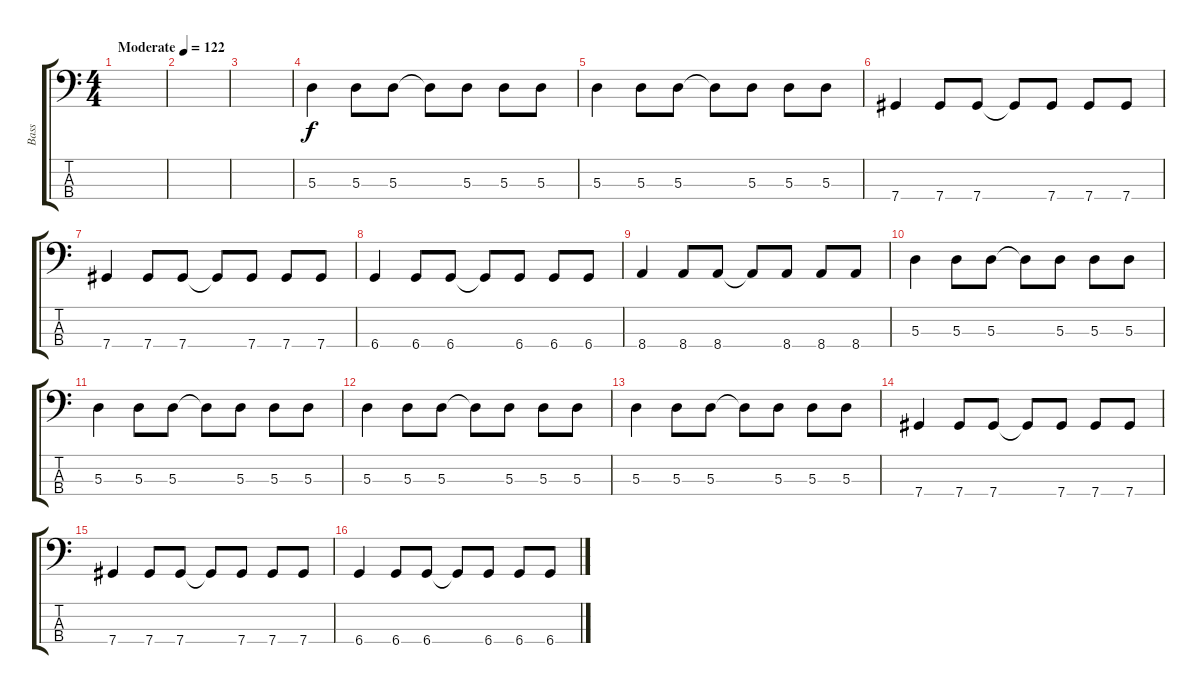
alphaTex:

\track ("Bass" "Bass") {instrument electricbassfinger}
\staff {score tabs}
\tuning (G2 D2 A1 Db1) {hide}
\ts (4 4)
\tempo (122 "Moderate")
\clef f4
\ks c
|
|
|
5.3.4 5.3.8 5.3.8 5.3{t}.8 5.3.8 5.3.8 5.3.8 |
5.3.4 5.3.8 5.3.8 5.3{t}.8 5.3.8 5.3.8 5.3.8 |
7.4.4 7.4.8 7.4.8 7.4{t}.8 7.4.8 7.4.8 7.4.8 |
7.4.4 7.4.8 7.4.8 7.4{t}.8 7.4.8 7.4.8 7.4.8 |
6.4.4 6.4.8 6.4.8 6.4{t}.8 6.4.8 6.4.8 6.4.8 |
8.4.4 8.4.8 8.4.8 8.4{t}.8 8.4.8 8.4.8 8.4.8 |
5.3.4 5.3.8 5.3.8 5.3{t}.8 5.3.8 5.3.8 5.3.8 |
5.3.4 5.3.8 5.3.8 5.3{t}.8 5.3.8 5.3.8 5.3.8 |
5.3.4 5.3.8 5.3.8 5.3{t}.8 5.3.8 5.3.8 5.3.8 |
5.3.4 5.3.8 5.3.8 5.3{t}.8 5.3.8 5.3.8 5.3.8 |
7.4.4 7.4.8 7.4.8 7.4{t}.8 7.4.8 7.4.8 7.4.8 |
7.4.4 7.4.8 7.4.8 7.4{t}.8 7.4.8 7.4.8 7.4.8 |
6.4.4 6.4.8 6.4.8 6.4{t}.8 6.4.8 6.4.8 6.4.8
